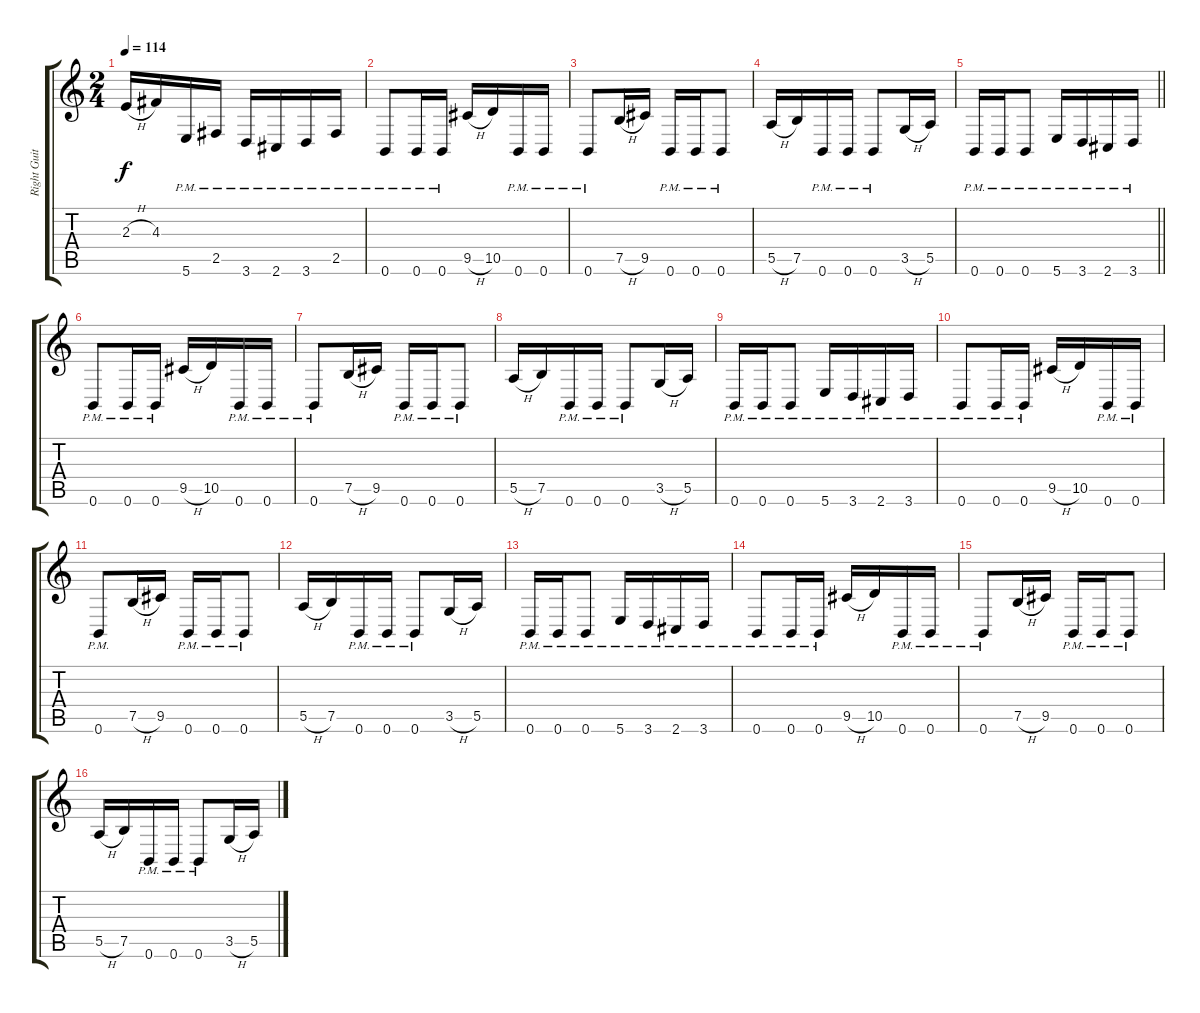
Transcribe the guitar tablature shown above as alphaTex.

\track ("Right Guitar" "Right Guit") {instrument electricguitarclean}
\staff {score tabs}
\tuning (B3 Gb3 D3 A2 E2 B1) {hide}
\ts (2 4)
\tempo 114
\clef g2
\ks c
2.3{h}.16{dy f} 4.3.16 5.6{pm}.16 2.5{pm}.16 3.6{pm}.16 2.6{pm}.16 3.6{pm}.16 2.5{pm}.16 |
0.6{pm}.8 0.6{pm}.16 0.6{pm}.16 9.5{h}.16 10.5.16 0.6{pm}.16 0.6{pm}.16 |
0.6{pm}.8 7.5{h}.16 9.5.16 0.6{pm}.16 0.6{pm}.16 0.6{pm}.8 |
5.5{h}.16 7.5.16 0.6{pm}.16 0.6{pm}.16 0.6{pm}.8 3.5{h}.16 5.5.16 |
\barLineRight lightlight
0.6{pm}.16 0.6{pm}.16 0.6{pm}.8 5.6{pm}.16 3.6{pm}.16 2.6{pm}.16 3.6{pm}.16 |
\section ("" "")
0.6{pm}.8 0.6{pm}.16 0.6{pm}.16 9.5{h}.16 10.5.16 0.6{pm}.16 0.6{pm}.16 |
0.6{pm}.8 7.5{h}.16 9.5.16 0.6{pm}.16 0.6{pm}.16 0.6{pm}.8 |
5.5{h}.16 7.5.16 0.6{pm}.16 0.6{pm}.16 0.6{pm}.8 3.5{h}.16 5.5.16 |
0.6{pm}.16 0.6{pm}.16 0.6{pm}.8 5.6{pm}.16 3.6{pm}.16 2.6{pm}.16 3.6{pm}.16 |
0.6{pm}.8 0.6{pm}.16 0.6{pm}.16 9.5{h}.16 10.5.16 0.6{pm}.16 0.6{pm}.16 |
0.6{pm}.8 7.5{h}.16 9.5.16 0.6{pm}.16 0.6{pm}.16 0.6{pm}.8 |
5.5{h}.16 7.5.16 0.6{pm}.16 0.6{pm}.16 0.6{pm}.8 3.5{h}.16 5.5.16 |
0.6{pm}.16 0.6{pm}.16 0.6{pm}.8 5.6{pm}.16 3.6{pm}.16 2.6{pm}.16 3.6{pm}.16 |
0.6{pm}.8 0.6{pm}.16 0.6{pm}.16 9.5{h}.16 10.5.16 0.6{pm}.16 0.6{pm}.16 |
0.6{pm}.8 7.5{h}.16 9.5.16 0.6{pm}.16 0.6{pm}.16 0.6{pm}.8 |
5.5{h}.16 7.5.16 0.6{pm}.16 0.6{pm}.16 0.6{pm}.8 3.5{h}.16 5.5.16
